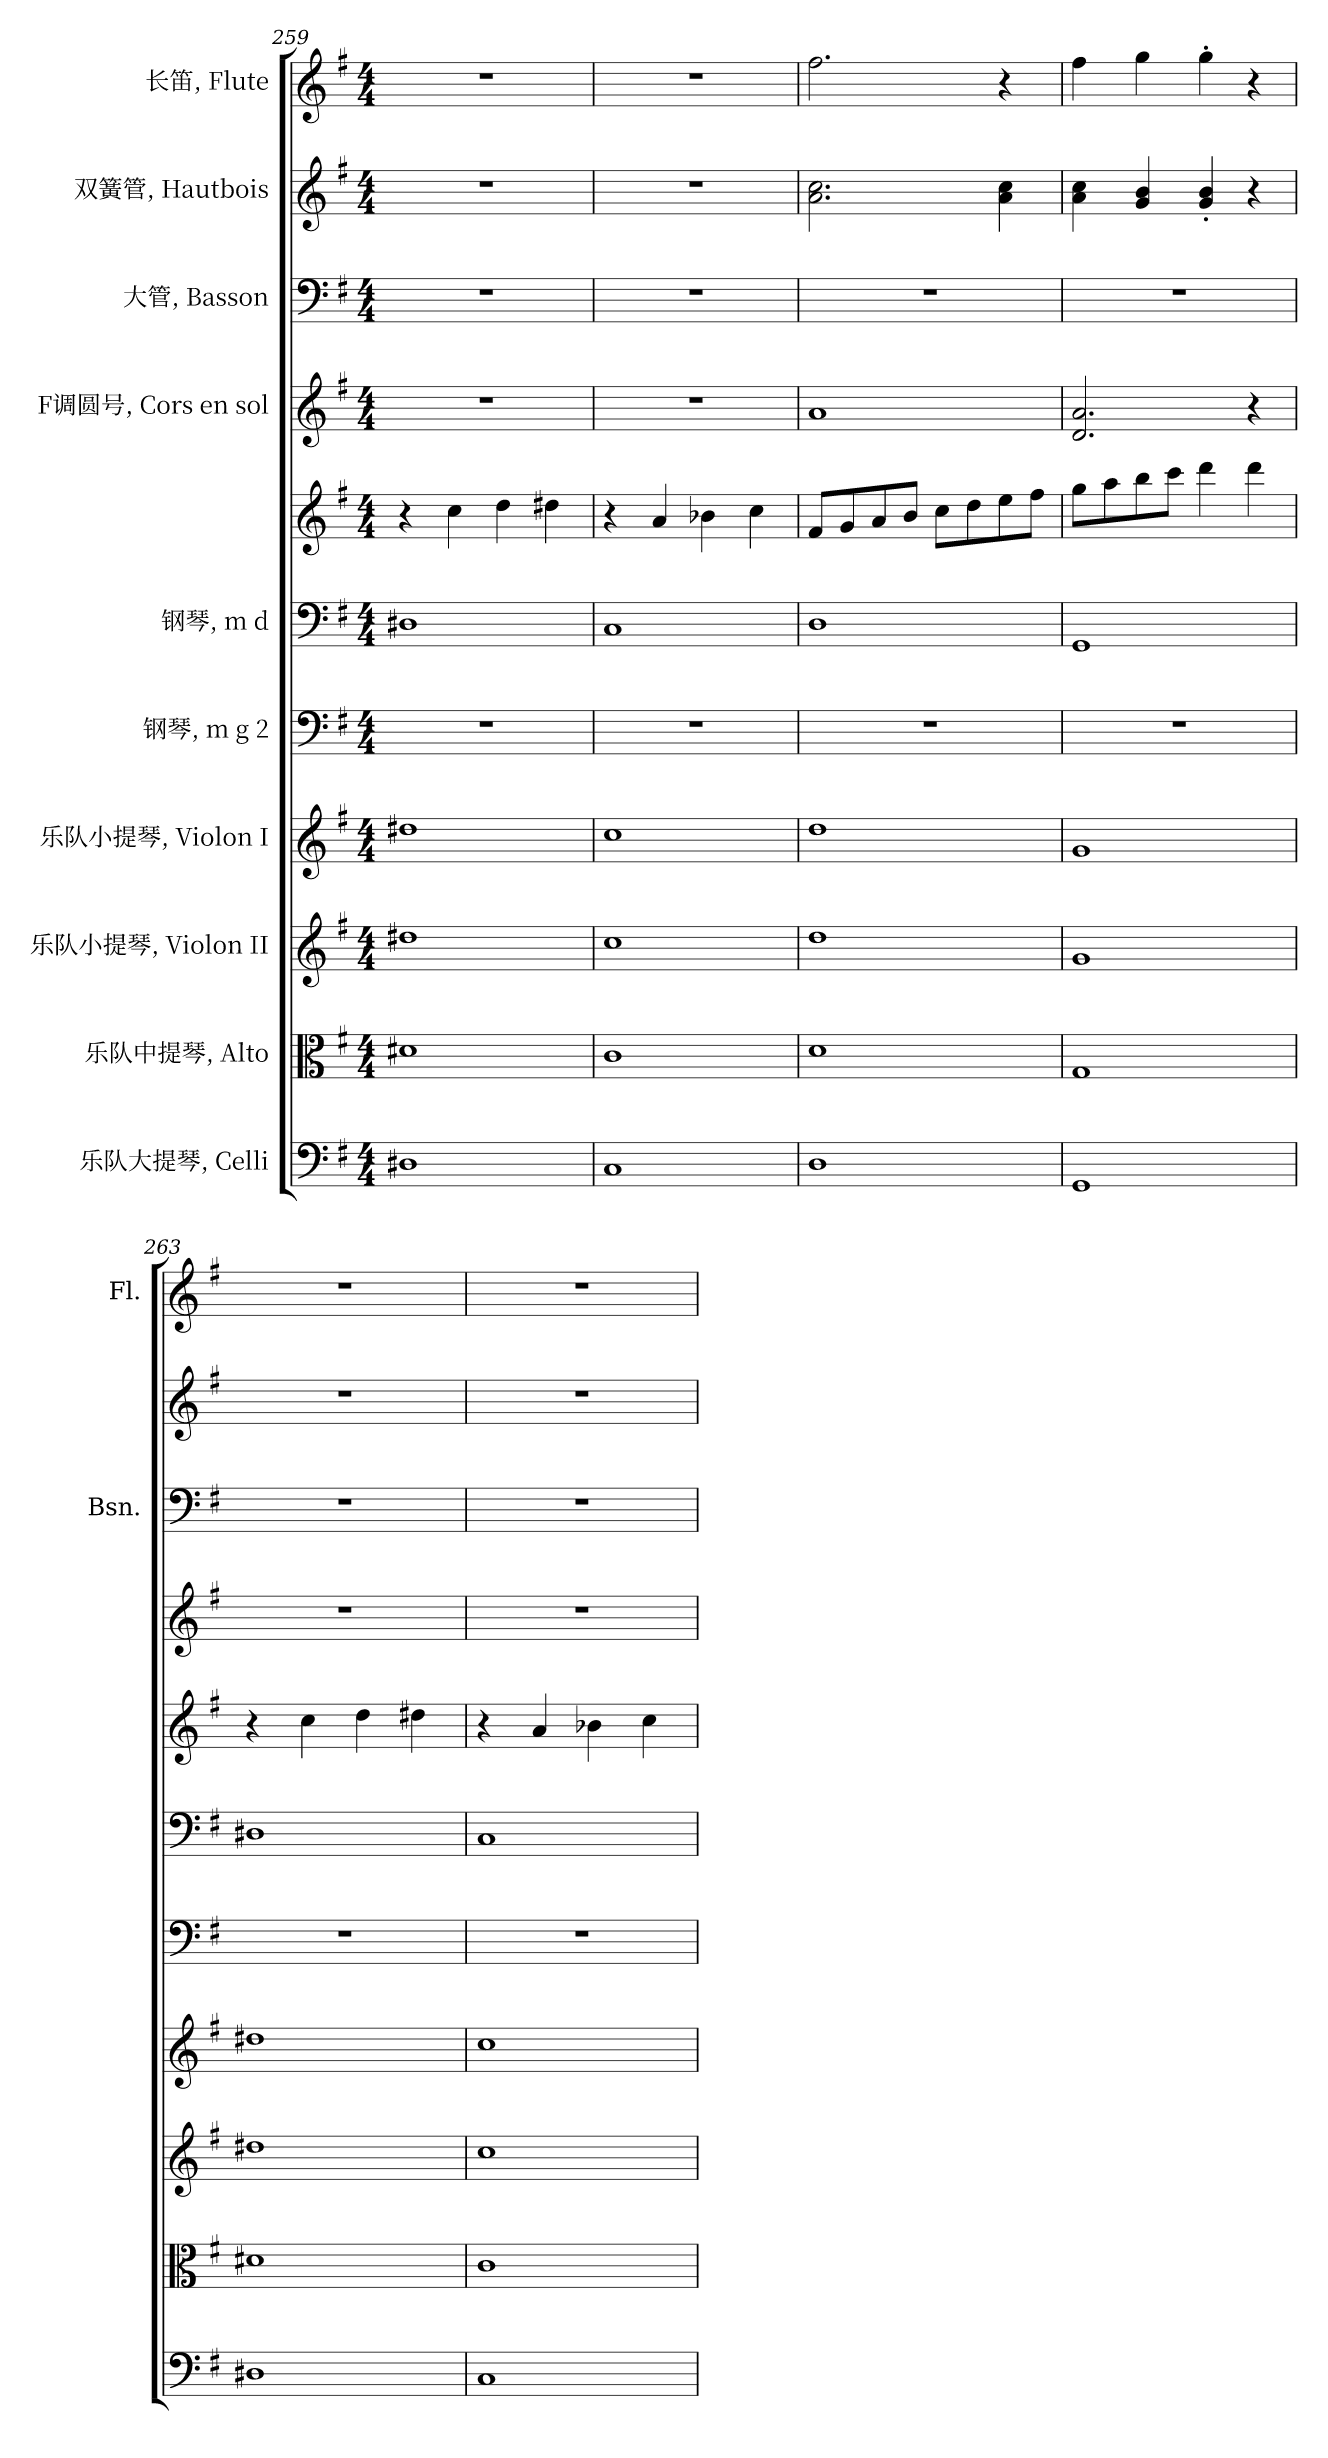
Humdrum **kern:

**kern	**kern	**kern	**kern	**kern	**kern	**kern	**kern	**kern	**kern	**kern
*part10	*part9	*part8	*part7	*part6	*part5	*part5	*part4	*part3	*part2	*part1
*staff11	*staff10	*staff9	*staff8	*staff7	*staff6	*staff5	*staff4	*staff3	*staff2	*staff1
*I"乐队大提琴, Celli	*I"乐队中提琴, Alto	*I"乐队小提琴, Violon II	*I"乐队小提琴, Violon I	*I"钢琴, m g 2	*I"钢琴, m d	*	*I"F调圆号, Cors en sol	*I"大管, Basson	*I"双簧管, Hautbois	*I"长笛, Flute
*	*	*	*	*	*	*	*	*I'Bsn.	*	*I'Fl.
*clefF4	*clefC3	*clefG2	*clefG2	*clefF4	*clefF4	*clefG2	*clefG2	*clefF4	*clefG2	*clefG2
*	*	*	*	*	*	*	*ITrd4c7	*	*	*
*k[f#]	*k[f#]	*k[f#]	*k[f#]	*k[f#]	*k[f#]	*k[f#]	*k[]	*k[f#]	*k[f#]	*k[f#]
*M4/4	*M4/4	*M4/4	*M4/4	*M4/4	*M4/4	*M4/4	*M4/4	*M4/4	*M4/4	*M4/4
=259	=259	=259	=259	=259	=259	=259	=259	=259	=259	=259
1D#X	1d#X	1dd#X	1dd#X	1r	1D#X	4r	1r	1r	1r	1r
.	.	.	.	.	.	4cc\	.	.	.	.
.	.	.	.	.	.	4dd\	.	.	.	.
.	.	.	.	.	.	4dd#X\	.	.	.	.
=260	=260	=260	=260	=260	=260	=260	=260	=260	=260	=260
1C	1c	1cc	1cc	1r	1C	4r	1r	1r	1r	1r
.	.	.	.	.	.	4a/	.	.	.	.
.	.	.	.	.	.	4b-X\	.	.	.	.
.	.	.	.	.	.	4cc\	.	.	.	.
!!LO:PB:g=z
=261	=261	=261	=261	=261	=261	=261	=261	=261	=261	=261
1D	1d	1dd	1dd	1r	1D	8f#/L	1d	1r	2.a\ 2.cc\	2.ff#\
.	.	.	.	.	.	8g/	.	.	.	.
.	.	.	.	.	.	8a/	.	.	.	.
.	.	.	.	.	.	8b/J	.	.	.	.
.	.	.	.	.	.	8cc\L	.	.	.	.
.	.	.	.	.	.	8dd\	.	.	.	.
.	.	.	.	.	.	8ee\	.	.	4a\ 4cc\	4r
.	.	.	.	.	.	8ff#\J	.	.	.	.
=262	=262	=262	=262	=262	=262	=262	=262	=262	=262	=262
1GG	1G	1g	1g	1r	1GG	8gg\L	2.G/ 2.d/	1r	4a\ 4cc\	4ff#\
.	.	.	.	.	.	8aa\	.	.	.	.
.	.	.	.	.	.	8bb\	.	.	4g/ 4b/	4gg\
.	.	.	.	.	.	8ccc\J	.	.	.	.
.	.	.	.	.	.	4ddd\	.	.	4g/' 4b/'	4gg'\
.	.	.	.	.	.	4ddd\	4r	.	4r	4r
=263	=263	=263	=263	=263	=263	=263	=263	=263	=263	=263
1D#X	1d#X	1dd#X	1dd#X	1r	1D#X	4r	1r	1r	1r	1r
.	.	.	.	.	.	4cc\	.	.	.	.
.	.	.	.	.	.	4dd\	.	.	.	.
.	.	.	.	.	.	4dd#X\	.	.	.	.
=264	=264	=264	=264	=264	=264	=264	=264	=264	=264	=264
1C	1c	1cc	1cc	1r	1C	4r	1r	1r	1r	1r
.	.	.	.	.	.	4a/	.	.	.	.
.	.	.	.	.	.	4b-X\	.	.	.	.
.	.	.	.	.	.	4cc\	.	.	.	.
=	=	=	=	=	=	=	=	=	=	=
*-	*-	*-	*-	*-	*-	*-	*-	*-	*-	*-
